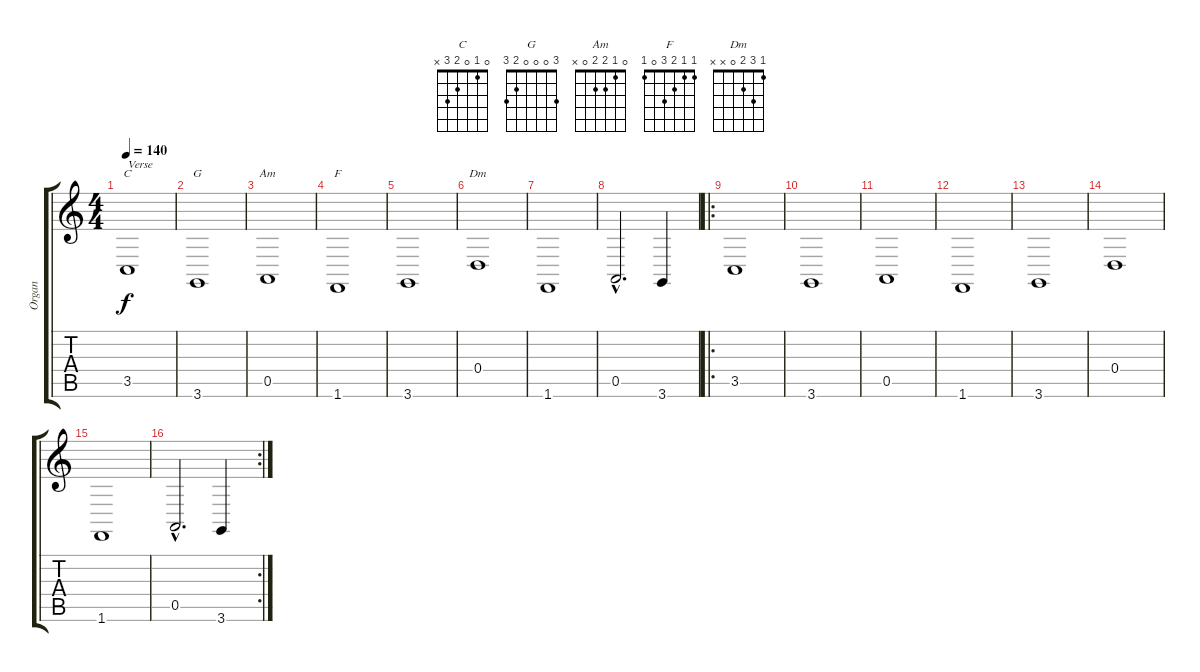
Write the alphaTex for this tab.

\track ("Organ" "Organ") {instrument synthbrass1}
\staff {score tabs}
\tuning (E4 B3 G3 D3 A2 E2) {hide}
\chord ("C" 0 1 0 2 3 x)
\chord ("G" 3 0 0 0 2 3)
\chord ("Am" 0 1 2 2 0 x)
\chord ("F" 1 1 2 3 0 1)
\chord ("Dm" 1 3 2 0 x x)
\ts (4 4)
\tempo 140
\clef g2
\ks c
3.5.1{ch "C" txt "Verse" dy f} |
3.6.1{ch "G"} |
0.5.1{ch "Am"} |
1.6.1{ch "F"} |
3.6.1 |
0.4.1{ch "Dm"} |
1.6.1 |
0.5{hac}.2{d} 3.6.4 |
\ro
3.5.1 |
3.6.1 |
0.5.1 |
1.6.1 |
3.6.1 |
0.4.1 |
1.6.1 |
\rc 2
0.5{hac}.2{d} 3.6.4
